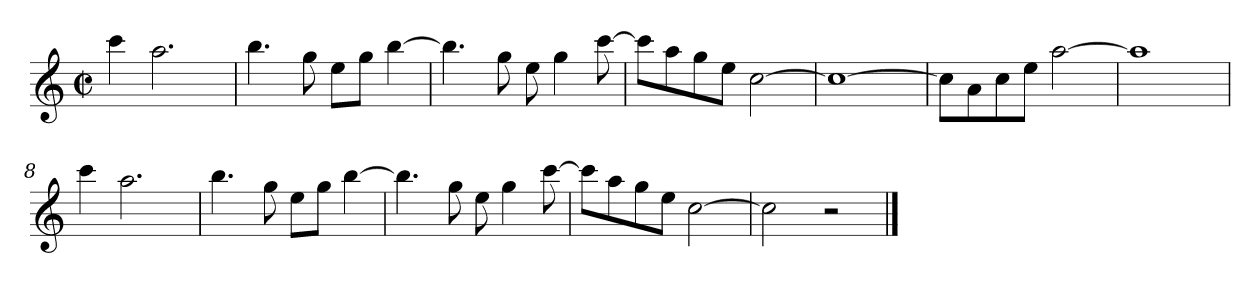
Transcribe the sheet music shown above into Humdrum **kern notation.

**kern
*part1
*staff1
*clefG2
*k[]
*C:
*M2/2
*met(c|)
=1
4ccc\
2.aa\
=2
4.bb\
8gg\
8ee\L
8gg\J
[4bb\
=3
4.bb\]
8gg\
8ee\
4gg\
[8ccc\
=4
8ccc\L]
8aa\
8gg\
8ee\J
[2cc\
=5
1cc_
=6
8cc\L]
8a\
8cc\
8ee\J
[2aa\
!!LO:LB:g=z
=7
1aa]
=8
4ccc\
2.aa\
=9
4.bb\
8gg\
8ee\L
8gg\J
[4bb\
=10
4.bb\]
8gg\
8ee\
4gg\
[8ccc\
=11
8ccc\L]
8aa\
8gg\
8ee\J
[2cc\
=12
2cc\]
2r
==
*-
